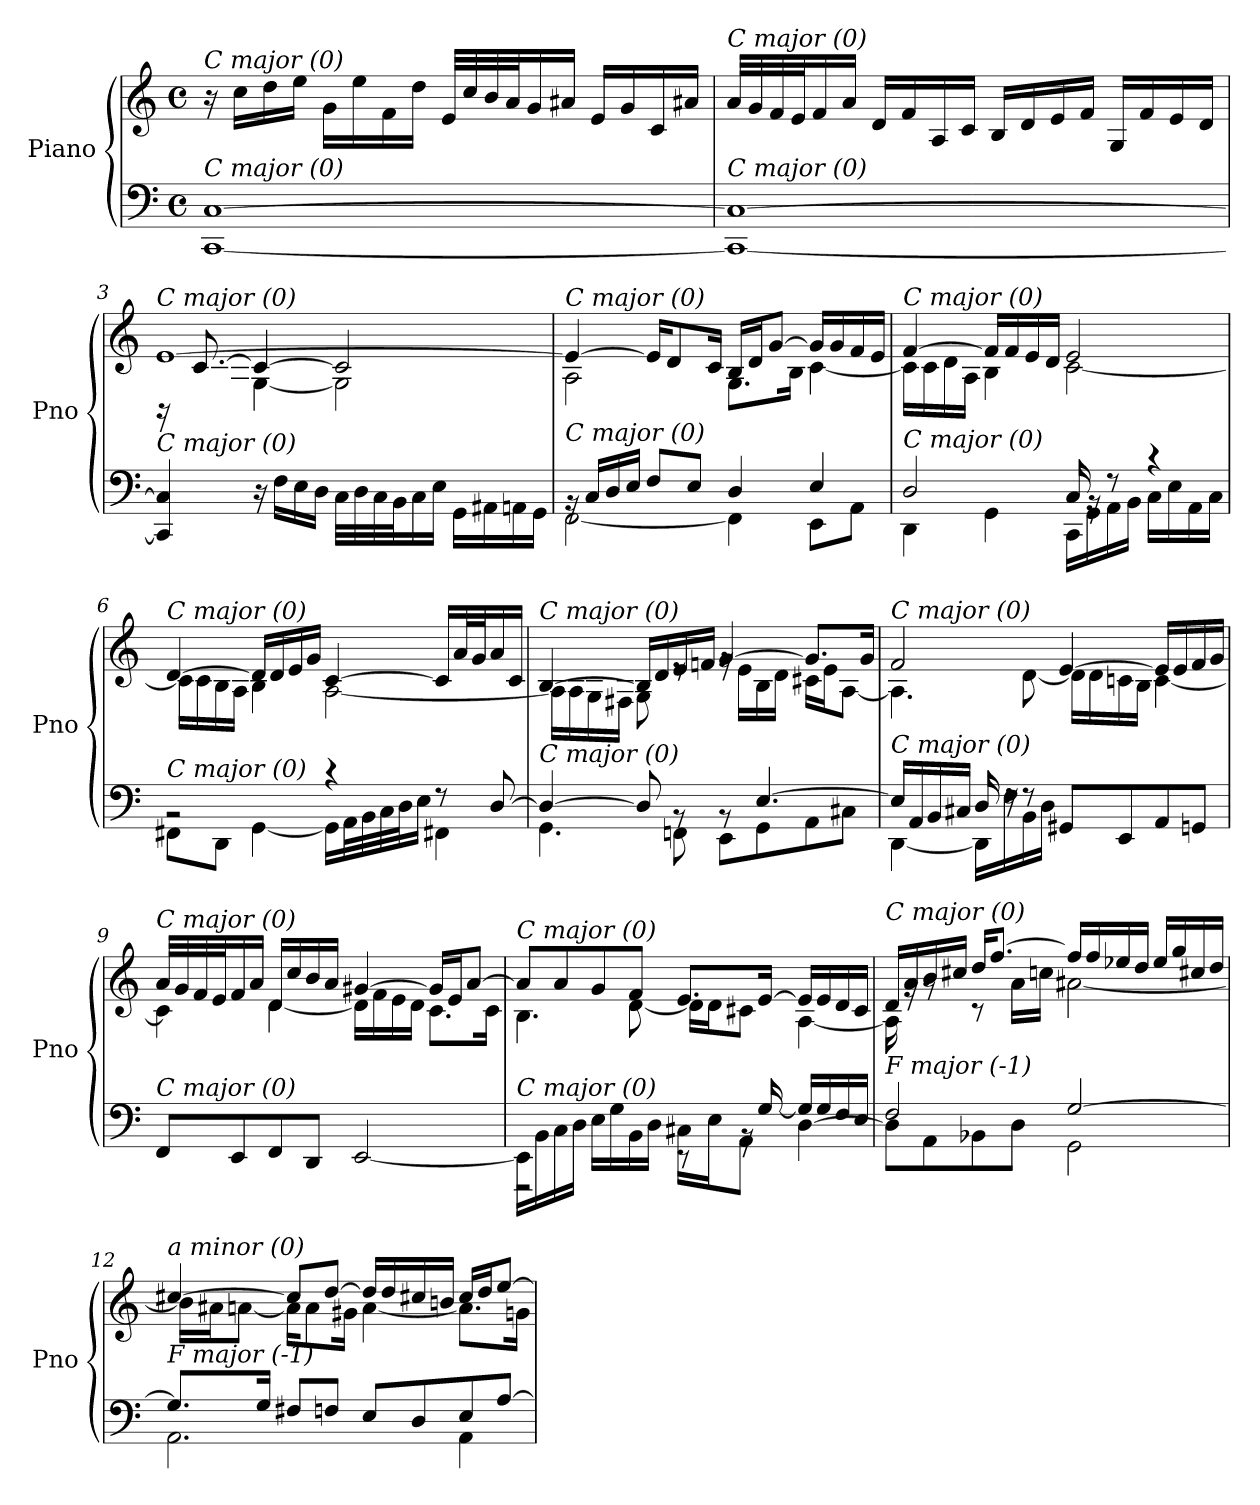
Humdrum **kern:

**kern	**kern
*part1	*part1
*staff2	*staff1
*I"Piano	*
*I'Pno	*
*clefF4	*clefG2
*k[]	*k[]
*M4/4	*M4/4
*met(c)	*met(c)
=1	=1
!	!LO:TX:i:t=C major (0)
!LO:TX:i:t=C major (0)	!
[1CC [1C	16r
.	16cc\LL
.	16dd\
.	16ee\JJ
.	16g\LL
.	16ee\
.	16f\
.	16dd\JJ
.	32e/LLL
.	32cc/
.	32b/
.	32a/J
.	16g/
.	16a#Xi/JJ
.	16e/LL
.	16g/
.	16c/
.	16a#Xi/JJ
=2	=2
!	!LO:TX:i:t=C major (0)
!LO:TX:i:t=C major (0)	!
1CC_ 1C_	32a/LLL
.	32g/
.	32f/
.	32e/J
.	16f/
.	16a/JJ
.	16d/LL
.	16f/
.	16A/
.	16c/JJ
.	16B/LL
.	16d/
.	16e/
.	16f/JJ
.	16G/LL
.	16f/
.	16e/
.	16d/JJ
!!LO:LB:g=z
=3	=3
*^	*^
*	*	*	*^
!	!	!LO:TX:i:t=C major (0)	!	!
!LO:TX:i:t=C major (0)	!	!	!	!
16ryy	4CC/] 4C/]	[1e	16ryy	16rBB
2...ryy	.	.	16c\LLyy	[8.c/
.	.	.	16B\	.
.	.	.	16A\JJ	.
.	16r	.	[4G\	4c/_
.	16F\LL	.	.	.
.	16E\	.	.	.
.	16D\JJ	.	.	.
.	32C\LLL	.	2G\]	2c/]
.	32D\	.	.	.
.	32C\	.	.	.
.	32BB\J	.	.	.
.	16C\	.	.	.
.	16E\JJ	.	.	.
.	16GG\LL	.	.	.
.	16AA#Xi\	.	.	.
.	16AA\	.	.	.
.	16GG\JJ	.	.	.
*	*	*	*v	*v
=4	=4	=4	=4
!	!	!LO:TX:i:t=C major (0)	!
!LO:TX:i:t=C major (0)	!	!	!
16rBB	[2FF\	4e/_	2A\
16C/LL	.	.	.
16D/	.	.	.
16E/JJ	.	.	.
8F/L	.	16e/KL]	.
.	.	8d/	.
8E/J	.	.	.
.	.	16c/Jk	.
4D/	4FF\]	16B/LL	8.G\L
.	.	16d/J	.
.	.	[8g/J	.
.	.	.	16B\Jk
4E/	8EE\L	16g/LL]	[4c\
.	.	16g/	.
.	8AA\J	16f/	.
.	.	16e/JJ	.
=5	=5	=5	=5
!	!	!LO:TX:i:t=C major (0)	!
!LO:TX:i:t=C major (0)	!	!	!
2D/	4DD\	[4f/	16c\LL]
.	.	.	16c\
.	.	.	16d\
.	.	.	16A\JJ
.	4GG\	16f/LL]	4B\
.	.	16f/	.
.	.	16e/	.
.	.	16d/JJ	.
16C/	16CC\LL	2e/	[2c\
16rBB	16GG\	.	.
8r	16AA\	.	.
.	16BB\JJ	.	.
4r	16C\LL	.	.
.	16E\	.	.
.	16AA\	.	.
.	16C\JJ	.	.
!!LO:LB:g=z	!!
=6	=6	=6	=6
!	!	!LO:TX:i:t=C major (0)	!
!LO:TX:i:t=C major (0)	!	!	!
2rBB	8FF#X\L	[4d/	16c\LL]
.	.	.	16c\
.	8DD\J	.	16B\
.	.	.	16A\JJ
.	[4GG\	16d/LL]	4B\
.	.	16d/	.
.	.	16e/	.
.	.	16g/JJ	.
4r	16GG\LL]	[4c/	[2A\
.	32AA\L	.	.
.	32BB\	.	.
.	32C\	.	.
.	32D\J	.	.
.	16E\JJ	.	.
8r	4FF#X\	16c/LL]	.
.	.	32a/L	.
.	.	32g/J	.
[8D/	.	16a/	.
.	.	16c/JJ	.
=7	=7	=7	=7
!	!	!LO:TX:i:t=C major (0)	!
!LO:TX:i:t=C major (0)	!	!	!
4D/_	4.GG\	[4B/	16A\LL]
.	.	.	16A\
.	.	.	16G\
.	.	.	16F#X\JJ
8D/]	.	16B/LL]	8G\
.	.	16d/	.
8rBB	8FFn\	16e/	8re
.	.	16fn/JJ	.
8rBB	8EE\L	[4g/	16rg
.	.	.	16e\LL
[4.E/	8GG\	.	16B\
.	.	.	16d\JJ
.	8AA\	8.g/L]	16c#X\LL
.	.	.	16e\J
.	8C#X\J	.	[8A\J
.	.	16g/Jk	.
!!LO:LB:g=z
=8	=8	=8	=8
*	*	*	*^
!	!	!LO:TX:i:t=C major (0)	!	!
!LO:TX:i:t=C major (0)	!	!	!	!
16E/LL]	[4DD\	2f/	4.A\]	2ryy
16AA/	.	.	.	.
16BB/	.	.	.	.
16C#X/JJ	.	.	.	.
16D/	16DD\LL]	.	.	.
16rF	16F\	.	.	.
8rF	16BB\	.	[8d\	.
.	16D\JJ	.	.	.
8GG#X/L	2ryy	[4e/	16d\LL]	2ryy
.	.	.	16d\	.
8EE/	.	.	16cn\	.
.	.	.	16B\JJ	.
8AA/	.	16e/LL]	[4c\	.
.	.	16e/	.	.
8GGn/J	.	16f/	.	.
.	.	16g/JJ	.	.
*v	*v	*	*	*
*	*	*v	*v
=9	=9	=9
!	!LO:TX:i:t=C major (0)	!
!LO:TX:i:t=C major (0)	!	!
8FF/L	32a/LLL	4c\]
.	32g/	.
.	32f/	.
.	32e/J	.
8EE/	16f/	.
.	16a/JJ	.
8FF/	16d/LL	[4d\
.	16cc/	.
8DD/J	16b/	.
.	16a/JJ	.
[2EE/	[4g#X/	16d\LL]
.	.	16f\
.	.	16e\
.	.	16d\JJ
.	16g#/LL]	8.c\L
.	16e/J	.
.	[8a/J	.
.	.	16c\Jk
!!LO:LB:g=z	!!
=10	=10	=10
*^	*	*
!	!	!LO:TX:i:t=C major (0)	!
!LO:TX:i:t=C major (0)	!	!	!
16EE\LL]	2r	8a/L]	4.B\
16BB\	.	.	.
16C\	.	8a/	.
16D\JJ	.	.	.
16E\LL	.	8g/	.
16G\	.	.	.
16BB\	.	8f/J	[8d\
16D\JJ	.	.	.
16C#X\LL	8r	8.e/L	16d\LL]
16E\J	.	.	16d\J
8AA\J	16rBB	.	8c#X\J
.	[16G/	[16e/Jk	.
[4D\	16G/LL]	16e/LL]	[4A\
.	16G/	16e/	.
.	16F/	16d/	.
.	16E/JJ	16c#/JJ	.
=11	=11	=11	=11
!	!	!LO:TX:i:t=C major (0)	!
!LO:TX:i:t=F major (-1)	!	!	!
8D\L]	2F/	16d/LL	16A\]
.	.	16a/	16rg
8AA\	.	16b/	8rg
.	.	16cc#X/JJ	.
8BB-X\	.	16dd/KL	8r
.	.	[8.ff/J	.
8D\J	.	.	16a\LL
.	.	.	16ccn\JJ
[2G/	2GG\	16ff/LL]	[2a#Xi\
.	.	16ff/	.
.	.	16ee-X/	.
.	.	16dd/JJ	.
.	.	16ee-/LL	.
.	.	16gg/	.
.	.	16cc#X/	.
.	.	16dd/JJ	.
!!LO:PB:g=z	!!
=12	=12	=12	=12
!	!	!LO:TX:i:t=a minor (0)	!
!LO:TX:i:t=F major (-1)	!	!	!
8.G/L]	2.AA\	[4cc#X/	16b-\LL]
.	.	.	16a#Xi\J
.	.	.	[8a\J
16G/Jk	.	.	.
8F#X/L	.	8cc#/L]	16a\KL]
.	.	.	8a\
8Fn/J	.	[8dd/J	.
.	.	.	16g#X\Jk
8E/L	.	16dd/LL]	[4a\
.	.	16dd/	.
8D/	.	16cc#X/	.
.	.	16bn/JJ	.
8E/	4AA\	16cc#/LL	8.a\L]
.	.	16dd/J	.
[8A/J	.	[8ee/J	.
.	.	.	16gn\Jk
*v	*v	*	*
*	*v	*v
=	=
*-	*-
